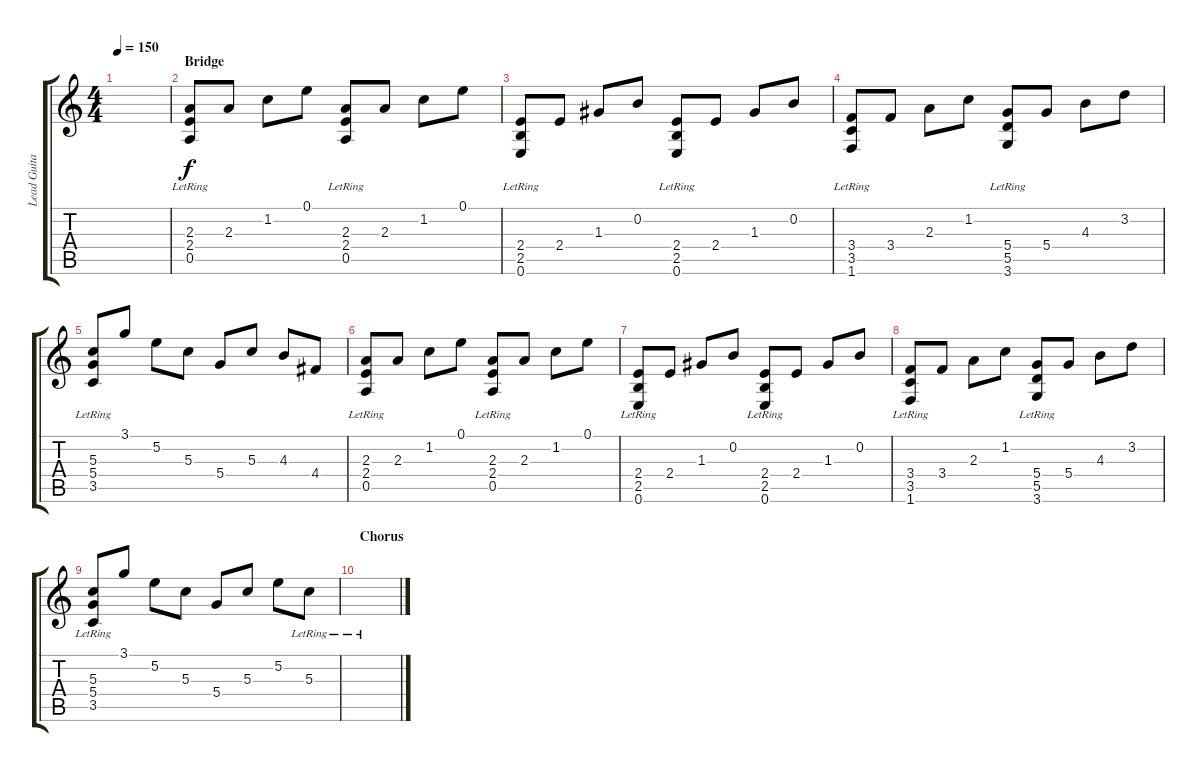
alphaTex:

\track ("Lead Guitar" "Lead Guita") {instrument distortionguitar}
\staff {score tabs}
\tuning (E4 B3 G3 D3 A2 E2) {hide}
\ts (4 4)
\tempo 150
\clef g2
\ks c
|
\section ("" "Bridge")
(2.3{lr} 2.4{lr} 0.5{lr}).8 2.3.8 1.2.8 0.1.8 (2.3 2.4{lr} 0.5).8 2.3.8 1.2.8 0.1.8 |
(2.4{lr} 2.5{lr} 0.6{lr}).8 2.4.8 1.3.8 0.2.8 (2.4{lr} 2.5{lr} 0.6{lr}).8 2.4.8 1.3.8 0.2.8 |
(3.4 3.5{lr} 1.6{lr}).8 3.4.8 2.3.8 1.2.8 (5.4{lr} 5.5{lr} 3.6{lr}).8 5.4.8 4.3.8 3.2.8 |
(5.3{lr} 5.4{lr} 3.5{lr}).8 3.1.8 5.2.8 5.3.8 5.4.8 5.3.8 4.3.8 4.4.8 |
(2.3{lr} 2.4{lr} 0.5{lr}).8 2.3.8 1.2.8 0.1.8 (2.3 2.4{lr} 0.5).8 2.3.8 1.2.8 0.1.8 |
(2.4{lr} 2.5{lr} 0.6{lr}).8 2.4.8 1.3.8 0.2.8 (2.4{lr} 2.5{lr} 0.6{lr}).8 2.4.8 1.3.8 0.2.8 |
(3.4 3.5{lr} 1.6{lr}).8 3.4.8 2.3.8 1.2.8 (5.4{lr} 5.5{lr} 3.6{lr}).8 5.4.8 4.3.8 3.2.8 |
(5.3{lr} 5.4{lr} 3.5{lr}).8 3.1.8 5.2.8 5.3.8 5.4.8 5.3.8 5.2.8 5.3{lr}.8 |
\section ("" "Chorus")
